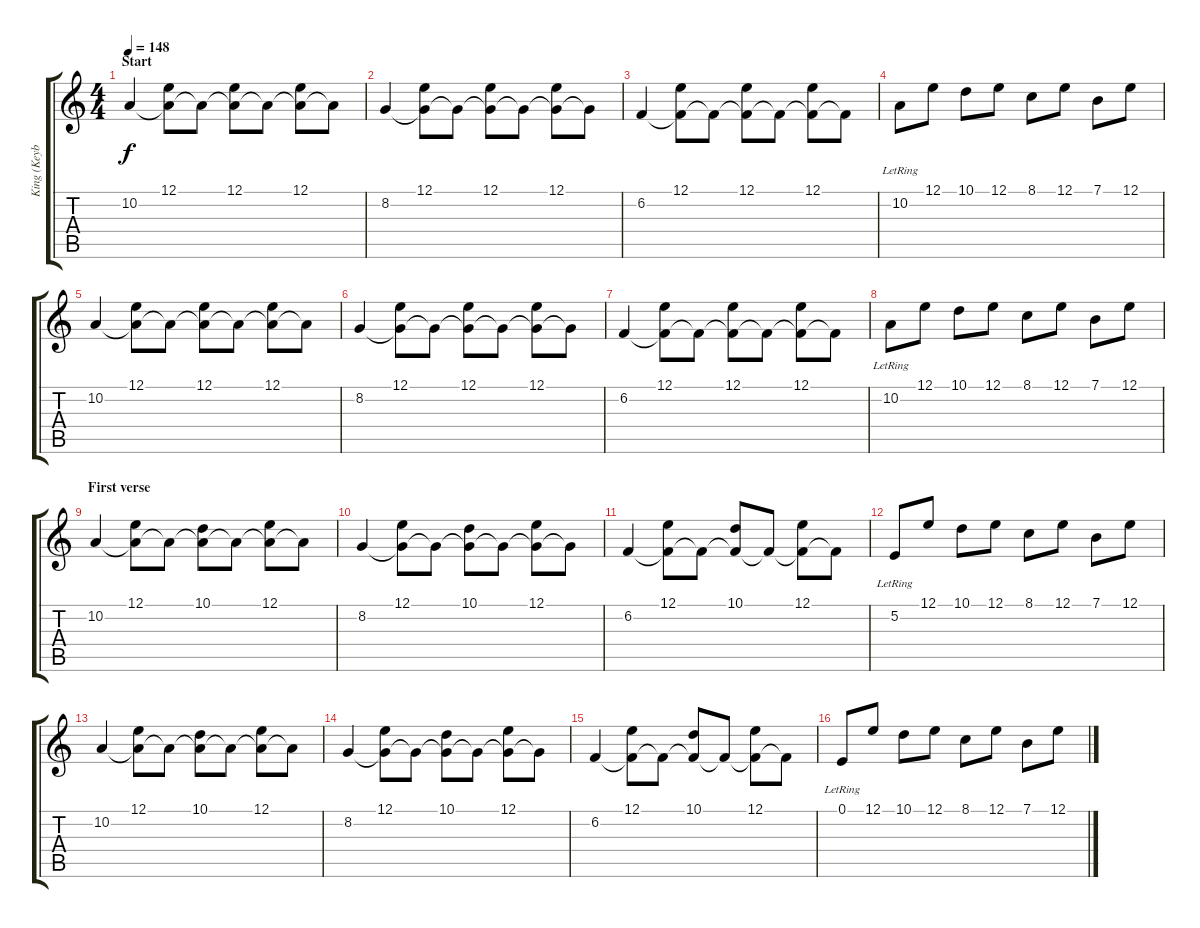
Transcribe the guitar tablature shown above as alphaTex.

\track ("King (KeybMid)" "King (Keyb") {instrument pad5bowed}
\staff {score tabs}
\tuning (E4 B3 G3 D3 A2 E2) {hide}
\ts (4 4)
\section ("" "Start")
\tempo 148
\clef g2
\ks c
10.2.4{dy f instrument pad5bowed} (12.1 10.2{t}).8 10.2{t}.8 (12.1 10.2{t}).8 10.2{t}.8 (12.1 10.2{t}).8 10.2{t}.8 |
8.2.4 (12.1 8.2{t}).8 8.2{t}.8 (12.1 8.2{t}).8 8.2{t}.8 (12.1 8.2{t}).8 8.2{t}.8 |
6.2.4 (12.1 6.2{t}).8 6.2{t}.8 (12.1 6.2{t}).8 6.2{t}.8 (12.1 6.2{t}).8 6.2{t}.8 |
10.2{lr}.8 12.1.8 10.1.8 12.1.8 8.1.8 12.1.8 7.1.8 12.1.8 |
10.2.4 (12.1 10.2{t}).8 10.2{t}.8 (12.1 10.2{t}).8 10.2{t}.8 (12.1 10.2{t}).8 10.2{t}.8 |
8.2.4 (12.1 8.2{t}).8 8.2{t}.8 (12.1 8.2{t}).8 8.2{t}.8 (12.1 8.2{t}).8 8.2{t}.8 |
6.2.4 (12.1 6.2{t}).8 6.2{t}.8 (12.1 6.2{t}).8 6.2{t}.8 (12.1 6.2{t}).8 6.2{t}.8 |
10.2{lr}.8 12.1.8 10.1.8 12.1.8 8.1.8 12.1.8 7.1.8 12.1.8 |
\section ("" "First verse")
10.2.4 (12.1 10.2{t}).8 10.2{t}.8 (10.1 10.2{t}).8 10.2{t}.8 (12.1 10.2{t}).8 10.2{t}.8 |
8.2.4 (12.1 8.2{t}).8 8.2{t}.8 (10.1 8.2{t}).8 8.2{t}.8 (12.1 8.2{t}).8 8.2{t}.8 |
6.2.4 (12.1 6.2{t}).8 6.2{t}.8 (10.1 6.2{t}).8 6.2{t}.8 (12.1 6.2{t}).8 6.2{t}.8 |
5.2{lr}.8 12.1.8 10.1.8 12.1.8 8.1.8 12.1.8 7.1.8 12.1.8 |
10.2.4 (12.1 10.2{t}).8 10.2{t}.8 (10.1 10.2{t}).8 10.2{t}.8 (12.1 10.2{t}).8 10.2{t}.8 |
8.2.4 (12.1 8.2{t}).8 8.2{t}.8 (10.1 8.2{t}).8 8.2{t}.8 (12.1 8.2{t}).8 8.2{t}.8 |
6.2.4 (12.1 6.2{t}).8 6.2{t}.8 (10.1 6.2{t}).8 6.2{t}.8 (12.1 6.2{t}).8 6.2{t}.8 |
0.1{lr}.8 12.1.8 10.1.8 12.1.8 8.1.8 12.1.8 7.1.8 12.1.8
